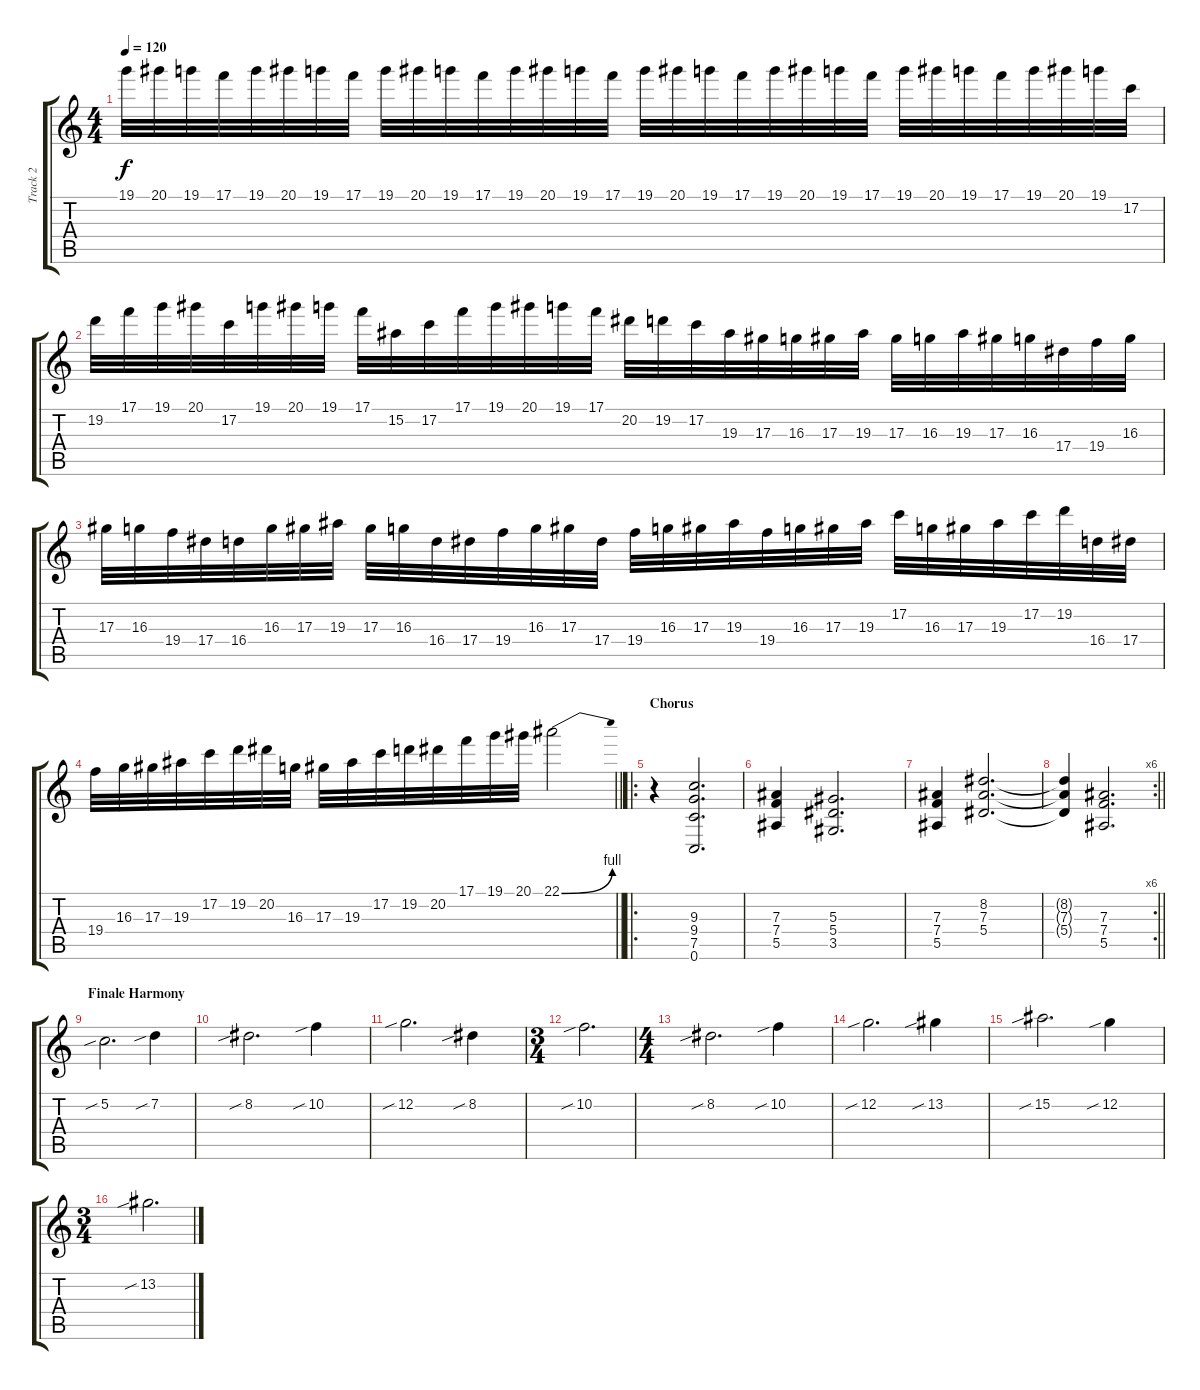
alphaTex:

\track ("Track 2" "Track 2") {instrument distortionguitar}
\staff {score tabs}
\tuning (C4 G3 Eb3 Bb2 F2 C2) {hide}
\ts (4 4)
\tempo 120
\clef g2
\ks c
19.1.32{dy f} 20.1.32 19.1.32 17.1.32 19.1.32 20.1.32 19.1.32 17.1.32 19.1.32 20.1.32 19.1.32 17.1.32 19.1.32 20.1.32 19.1.32 17.1.32 19.1.32 20.1.32 19.1.32 17.1.32 19.1.32 20.1.32 19.1.32 17.1.32 19.1.32 20.1.32 19.1.32 17.1.32 19.1.32 20.1.32 19.1.32 17.2.32 |
19.2.32 17.1.32 19.1.32 20.1.32 17.2.32 19.1.32 20.1.32 19.1.32 17.1.32 15.2.32 17.2.32 17.1.32 19.1.32 20.1.32 19.1.32 17.1.32 20.2.32 19.2.32 17.2.32 19.3.32 17.3.32 16.3.32 17.3.32 19.3.32 17.3.32 16.3.32 19.3.32 17.3.32 16.3.32 17.4.32 19.4.32 16.3.32 |
17.3.32 16.3.32 19.4.32 17.4.32 16.4.32 16.3.32 17.3.32 19.3.32 17.3.32 16.3.32 16.4.32 17.4.32 19.4.32 16.3.32 17.3.32 17.4.32 19.4.32 16.3.32 17.3.32 19.3.32 19.4.32 16.3.32 17.3.32 19.3.32 17.2.32 16.3.32 17.3.32 19.3.32 17.2.32 19.2.32 16.4.32 17.4.32 |
\barLineRight lightlight
19.4.32 16.3.32 17.3.32 19.3.32 17.2.32 19.2.32 20.2.32 16.3.32 17.3.32 19.3.32 17.2.32 19.2.32 20.2.32 17.1.32 19.1.32 20.1.32 22.1{be (bend 0 0 60 4)}.2 |
\ro
\section ("" "Chorus")
r.4 (9.3 9.4 7.5 0.6).2{d} |
(7.3 7.4 5.5).4 (5.3 5.4 3.5).2{d} |
(7.3 7.4 5.5).4 (8.2 7.3 5.4).2{d} |
\rc 6
\barLineRight lightlight
(8.2{t} 7.3{t} 5.4{t}).4 (7.3 7.4 5.5).2{d} |
\section ("" "Finale Harmony")
5.2{sib}.2{d} 7.2{sib}.4 |
8.2{sib}.2{d} 10.2{sib}.4 |
12.2{sib}.2{d} 8.2{sib}.4 |
\ts (3 4)
10.2{sib}.2{d} |
\ts (4 4)
8.2{sib}.2{d} 10.2{sib}.4 |
12.2{sib}.2{d} 13.2{sib}.4 |
15.2{sib}.2{d} 12.2{sib}.4 |
\ts (3 4)
13.2{sib}.2{d}
